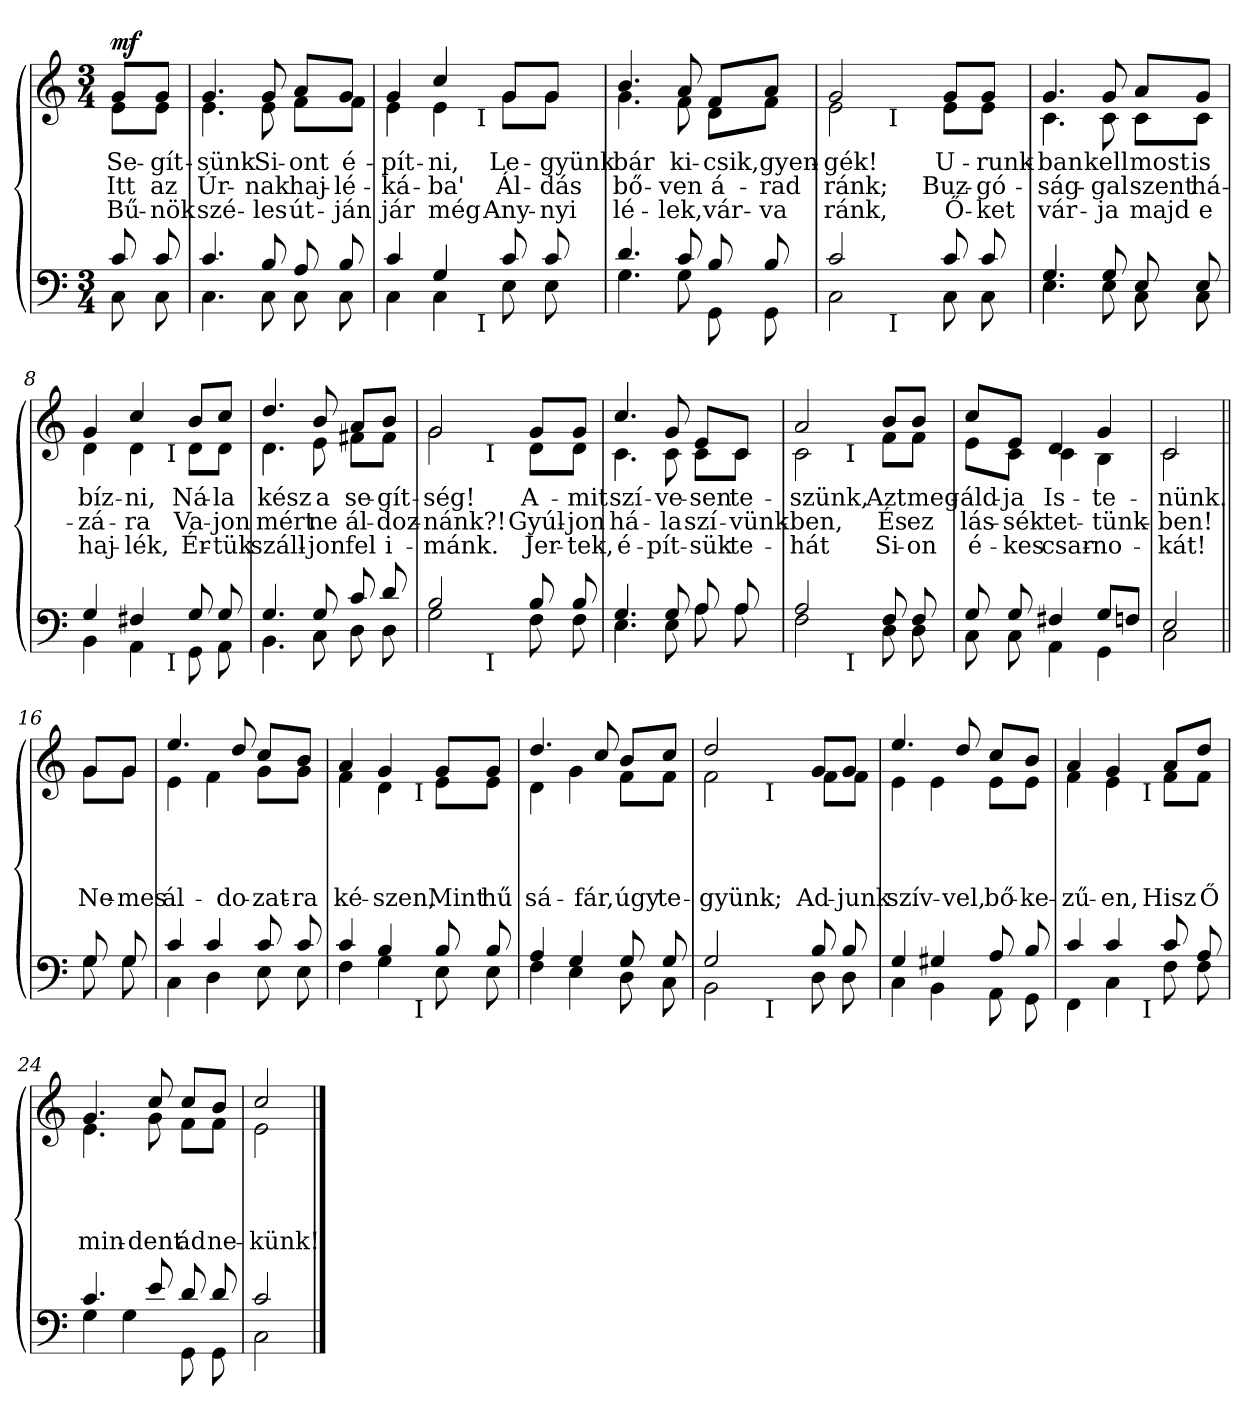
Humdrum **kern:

**kern	**kern	**text	**text	**text	**text	**dynam
*part2	*part1	*part1	*part1	*part1	*part1	*part1
*staff2	*staff1	*staff1	*staff1	*staff1	*staff1	*staff1
*clefF4	*clefG2	*	*	*	*	*
*k[]	*k[]	*	*	*	*	*
*C:	*C:	*	*	*	*	*
*M3/4	*M3/4	*	*	*	*	*
=1	=1	=1	=1	=1	=1	=1
*^	*	*	*	*	*	*
!	!	!LO:TX:a:B:t=Moderato	!	!	!	!	!
!	!	!	!LO:LY:b	!LO:LY:b	!LO:LY:b	!	!LO:DY:b
*	*	*^	*	*	*	*	*
8c/	8C\	8g/L	8e\L	Se-	Itt	Bű-	.	mf
!	!	!	!	!LO:LY:b	!LO:LY:b	!LO:LY:b	!	!
8c/	8C\	8g/J	8e\J	-gít-	az	-nök	.	.
=2	=2	=2	=2	=2	=2	=2	=2	=2
!	!	!	!	!LO:LY:b	!LO:LY:b	!LO:LY:b	!	!
4.c/	4.C\	4.g/	4.e\	-sünk	Úr-	szé-	.	.
!	!	!	!	!LO:LY:b	!LO:LY:b	!LO:LY:b	!	!
8B/	8C\	8g/	8e\	Si-	-nak	-les	.	.
!	!	!	!	!LO:LY:b	!LO:LY:b	!LO:LY:b	!	!
8A/	8C\	8a/L	8f\L	-ont	haj-	út-	.	.
!	!	!	!	!LO:LY:b	!LO:LY:b	!LO:LY:b	!	!
8B/	8C\	8g/J	8f\J	é-	-lé-	-ján	.	.
*	*	*v	*v	*	*	*	*	*
=3	=3	=3	=3	=3	=3	=3	=3
*	*	*^	*	*	*	*	*
!	!	!	!	!LO:LY:b	!LO:LY:b	!LO:LY:b	!	!
*	*^	*	*^	*	*	*	*	*
4c/	4C\	4ryy	4g/	4e\	4ryy	-pít-	-ká-	jár	.	.
!	!	!	!	!	!	!LO:LY:b	!LO:LY:b	!LO:LY:b	!	!
4G/	4C\	8ryy	4cc/	4e\	8ryy	-ni,	-ba'	még	.	.
.	.	32ryy	.	.	32ryy	.	.	.	.	.
!	!	!	!	!	!LO:TX:b:t=I	!	!	!	!	!
!	!	!LO:TX:b:t=I	!	!	!	!	!	!	!	!
.	.	4ryy	.	.	4ryy	.	.	.	.	.
!	!	!	!	!	!	!LO:LY:b	!LO:LY:b	!LO:LY:b	!	!
8c/	8E\	.	8g/L	8g\L	.	Le-	Ál-	Any-	.	.
!	!	!	!	!	!	!LO:LY:b	!LO:LY:b	!LO:LY:b	!	!
8c/	8E\	.	8g/J	8g\J	.	-gyünk	-dás	-nyi	.	.
.	.	16.ryy	.	.	16.ryy	.	.	.	.	.
*	*v	*v	*	*	*	*	*	*	*	*
*	*	*v	*v	*v	*	*	*	*	*
=4	=4	=4	=4	=4	=4	=4	=4
*	*^	*^	*	*	*	*	*
*	*	*	*	*^	*	*	*	*	*
!	!	!	!	!	!	!LO:LY:b	!LO:LY:b	!LO:LY:b	!	!
*	*v	*v	*	*	*	*	*	*	*	*
*	*	*	*v	*v	*	*	*	*	*
4.d/	4.G\	4.b/	4.g\	bár	bő-	lé-	.	.
!	!	!	!	!LO:LY:b	!LO:LY:b	!LO:LY:b	!	!
8c/	8G\	8a/	8f\	ki-	-ven	-lek,	.	.
!	!	!	!	!LO:LY:b	!LO:LY:b	!LO:LY:b	!	!
8B/	8GG\	8f/L	8d\L	-csik,	á-	vár-	.	.
!	!	!	!	!LO:LY:b	!LO:LY:b	!LO:LY:b	!	!
8B/	8GG\	8a/J	8f\J	gyen-	-rad	-va	.	.
*	*	*v	*v	*	*	*	*	*
=5	=5	=5	=5	=5	=5	=5	=5
*	*	*^	*	*	*	*	*
!	!	!	!	!LO:LY:b	!LO:LY:b	!LO:LY:b	!	!
*	*^	*	*^	*	*	*	*	*
2c/	2C\	4ryy	2g/	2e\	4ryy	-gék!	ránk;	ránk,	.	.
.	.	32ryy	.	.	32ryy	.	.	.	.	.
!	!	!	!	!	!LO:TX:b:t=I	!	!	!	!	!
!	!	!LO:TX:b:t=I	!	!	!	!	!	!	!	!
.	.	8..ryy	.	.	8..ryy	.	.	.	.	.
*	*v	*v	*	*	*	*	*	*	*	*
*	*	*v	*v	*v	*	*	*	*	*
!!LO:LB:g=z
=6-	=6-	=6-	=6-	=6-	=6-	=6-	=6-
*	*^	*^	*	*	*	*	*
*	*	*	*	*^	*	*	*	*	*
!	!	!	!	!	!	!LO:LY:b	!LO:LY:b	!LO:LY:b	!	!
*	*v	*v	*	*	*	*	*	*	*	*
*	*	*	*v	*v	*	*	*	*	*
8c/	8C\	8g/L	8e\L	U-	Buz-	Ő-	.	.
!	!	!	!	!LO:LY:b	!LO:LY:b	!LO:LY:b	!	!
8c/	8C\	8g/J	8e\J	-runk-	-gó-	-ket	.	.
=7	=7	=7	=7	=7	=7	=7	=7	=7
!	!	!	!	!LO:LY:b	!LO:LY:b	!LO:LY:b	!	!
4.G/	4.E\	4.g/	4.c\	-ban	-ság-	vár-	.	.
!	!	!	!	!LO:LY:b	!LO:LY:b	!LO:LY:b	!	!
8G/	8E\	8g/	8c\	kell	-gal	-ja	.	.
!	!	!	!	!LO:LY:b	!LO:LY:b	!LO:LY:b	!	!
8E/	8C\	8a/L	8c\L	most	szent	majd	.	.
!	!	!	!	!LO:LY:b	!LO:LY:b	!LO:LY:b	!	!
8E/	8C\	8g/J	8c\J	is	há-	e	.	.
*	*	*v	*v	*	*	*	*	*
=8	=8	=8	=8	=8	=8	=8	=8
*	*	*^	*	*	*	*	*
!	!	!	!	!LO:LY:b	!LO:LY:b	!LO:LY:b	!	!
*	*^	*	*^	*	*	*	*	*
4G/	4BB\	4ryy	4g/	4d\	4ryy	bíz-	-zá-	haj-	.	.
!	!	!	!	!	!	!LO:LY:b	!LO:LY:b	!LO:LY:b	!	!
4F#X/	4AA\	8ryy	4cc/	4d\	8ryy	-ni,	-ra	-lék,	.	.
.	.	32ryy	.	.	32ryy	.	.	.	.	.
!	!	!	!	!	!LO:TX:b:t=I	!	!	!	!	!
!	!	!LO:TX:b:t=I	!	!	!	!	!	!	!	!
.	.	4ryy	.	.	4ryy	.	.	.	.	.
!	!	!	!	!	!	!LO:LY:b	!LO:LY:b	!LO:LY:b	!	!
8G/	8GG\	.	8b/L	8d\L	.	Ná-	Va-	Ér-	.	.
!	!	!	!	!	!	!LO:LY:b	!LO:LY:b	!LO:LY:b	!	!
8G/	8AA\	.	8cc/J	8d\J	.	-la	-jon	-tük	.	.
.	.	16.ryy	.	.	16.ryy	.	.	.	.	.
*	*v	*v	*	*	*	*	*	*	*	*
*	*	*v	*v	*v	*	*	*	*	*
=9	=9	=9	=9	=9	=9	=9	=9
*	*^	*^	*	*	*	*	*
*	*	*	*	*^	*	*	*	*	*
!	!	!	!	!	!	!LO:LY:b	!LO:LY:b	!LO:LY:b	!	!
*	*v	*v	*	*	*	*	*	*	*	*
*	*	*	*v	*v	*	*	*	*	*
4.G/	4.BB\	4.dd/	4.d\	kész	mért	száll-	.	.
!	!	!	!	!LO:LY:b	!LO:LY:b	!LO:LY:b	!	!
8G/	8C\	8b/	8e\	a	ne	-jon	.	.
!	!	!	!	!LO:LY:b	!LO:LY:b	!LO:LY:b	!	!
8c/	8D\	8a/L	8f#X\L	se-	ál-	fel	.	.
!	!	!	!	!LO:LY:b	!LO:LY:b	!LO:LY:b	!	!
8d/	8D\	8b/J	8f#\J	-gít-	-doz-	i-	.	.
*	*	*v	*v	*	*	*	*	*
=10	=10	=10	=10	=10	=10	=10	=10
*	*	*^	*	*	*	*	*
!	!	!	!	!LO:LY:b	!LO:LY:b	!LO:LY:b	!	!
*	*^	*	*^	*	*	*	*	*
2B/	2G\	4ryy	2g/	2g\	4ryy	-ség!	-nánk?!	-mánk.	.	.
.	.	16ryy	.	.	16ryy	.	.	.	.	.
!	!	!	!	!	!LO:TX:b:t=I	!	!	!	!	!
!	!	!LO:TX:b:t=I	!	!	!	!	!	!	!	!
.	.	8.ryy	.	.	8.ryy	.	.	.	.	.
*	*v	*v	*	*	*	*	*	*	*	*
*	*	*v	*v	*v	*	*	*	*	*
!!LO:LB:g=z
=11-	=11-	=11-	=11-	=11-	=11-	=11-	=11-
*	*^	*^	*	*	*	*	*
*	*	*	*	*^	*	*	*	*	*
!	!	!	!	!	!	!LO:LY:b	!LO:LY:b	!LO:LY:b	!	!
*	*v	*v	*	*	*	*	*	*	*	*
*	*	*	*v	*v	*	*	*	*	*
8B/	8F\	8g/L	8d\L	A-	Gyúl-	Jer-	.	.
!	!	!	!	!LO:LY:b	!LO:LY:b	!LO:LY:b	!	!
8B/	8F\	8g/J	8d\J	-mit	-jon	-tek,	.	.
=12	=12	=12	=12	=12	=12	=12	=12	=12
!	!	!	!	!LO:LY:b	!LO:LY:b	!LO:LY:b	!	!
4.G/	4.E\	4.cc/	4.c\	szí-	há-	é-	.	.
!	!	!	!	!LO:LY:b	!LO:LY:b	!LO:LY:b	!	!
8G/	8E\	8g/	8c\	-ve-	-la	-pít-	.	.
!	!	!	!	!LO:LY:b	!LO:LY:b	!LO:LY:b	!	!
8A/	8A\	8e/L	8c\L	-sen	szí-	-sük	.	.
!	!	!	!	!LO:LY:b	!LO:LY:b	!LO:LY:b	!	!
8A/	8A\	8c/J	8c\J	te-	-vünk-	te-	.	.
*	*	*v	*v	*	*	*	*	*
=13	=13	=13	=13	=13	=13	=13	=13
*	*	*^	*	*	*	*	*
!	!	!	!	!LO:LY:b	!LO:LY:b	!LO:LY:b	!	!
*	*^	*	*^	*	*	*	*	*
2A/	2F\	4ryy	2a/	2c\	4ryy	-szünk,	-ben,	-hát	.	.
.	.	32ryy	.	.	32ryy	.	.	.	.	.
!	!	!	!	!	!LO:TX:b:t=I	!	!	!	!	!
!	!	!LO:TX:b:t=I	!	!	!	!	!	!	!	!
.	.	4...ryy	.	.	4...ryy	.	.	.	.	.
!	!	!	!	!	!	!LO:LY:b	!LO:LY:b	!LO:LY:b	!	!
8F/	8D\	.	8b/L	8f\L	.	Azt	És	Si-	.	.
!	!	!	!	!	!	!LO:LY:b	!LO:LY:b	!LO:LY:b	!	!
8F/	8D\	.	8b/J	8f\J	.	meg-	ez	-on	.	.
*	*v	*v	*	*	*	*	*	*	*	*
*	*	*v	*v	*v	*	*	*	*	*
=14	=14	=14	=14	=14	=14	=14	=14
*	*^	*^	*	*	*	*	*
*	*	*	*	*^	*	*	*	*	*
!	!	!	!	!	!	!LO:LY:b	!LO:LY:b	!LO:LY:b	!	!
*	*v	*v	*	*	*	*	*	*	*	*
*	*	*	*v	*v	*	*	*	*	*
8G/	8C\	8cc/L	8e\L	-áld-	lás-	é-	.	.
!	!	!	!	!LO:LY:b	!LO:LY:b	!LO:LY:b	!	!
8G/	8C\	8e/J	8c\J	-ja	-sék	-kes	.	.
!	!	!	!	!LO:LY:b	!LO:LY:b	!LO:LY:b	!	!
4F#X/	4AA\	4d/	4c\	Is-	tet-	csar-	.	.
!	!	!	!	!LO:LY:b	!LO:LY:b	!LO:LY:b	!	!
8G/L	4GG\	4g/	4B\	-te-	-tünk-	-no-	.	.
8Fn/J	.	.	.	.	.	.	.	.
=15	=15	=15	=15	=15	=15	=15	=15	=15
!	!	!	!	!LO:LY:b	!LO:LY:b	!LO:LY:b	!	!
2E/	2C\	2c/	2c\	-nünk.	-ben!	-kát!	.	.
!!LO:LB:g=z	!!
=16||	=16||	=16||	=16||	=16||	=16||	=16||	=16||	=16||
!	!	!	!	!	!	!	!LO:LY:b	!
8G/	8G\	8g/L	8g\L	.	.	.	Ne-	.
!	!	!	!	!	!	!	!LO:LY:b	!
8G/	8G\	8g/J	8g\J	.	.	.	-mes	.
=17	=17	=17	=17	=17	=17	=17	=17	=17
!	!	!	!	!	!	!	!LO:LY:b	!
4c/	4C\	4.ee/	4e\	.	.	.	ál-	.
4c/	4D\	.	4f\	.	.	.	.	.
!	!	!	!	!	!	!	!LO:LY:b	!
.	.	8dd/	.	.	.	.	-do-	.
!	!	!	!	!	!	!	!LO:LY:b	!
8c/	8E\	8cc/L	8g\L	.	.	.	-zat-	.
!	!	!	!	!	!	!	!LO:LY:b	!
8c/	8E\	8b/J	8g\J	.	.	.	-ra	.
*	*	*v	*v	*	*	*	*	*
=18	=18	=18	=18	=18	=18	=18	=18
*	*	*^	*	*	*	*	*
!	!	!	!	!	!	!	!LO:LY:b	!
*	*^	*	*^	*	*	*	*	*
4c/	4F\	4ryy	4a/	4f\	4ryy	.	.	.	ké-	.
!	!	!	!	!	!	!	!	!	!LO:LY:b	!
4B/	4G\	8ryy	4g/	4d\	8ryy	.	.	.	-szen,	.
.	.	32ryy	.	.	32ryy	.	.	.	.	.
!	!	!	!	!	!LO:TX:b:t=I	!	!	!	!	!
!	!	!LO:TX:b:t=I	!	!	!	!	!	!	!	!
.	.	4ryy	.	.	4ryy	.	.	.	.	.
!	!	!	!	!	!	!	!	!	!LO:LY:b	!
8B/	8E\	.	8g/L	8e\L	.	.	.	.	Mint	.
!	!	!	!	!	!	!	!	!	!LO:LY:b	!
8B/	8E\	.	8g/J	8e\J	.	.	.	.	hű	.
.	.	16.ryy	.	.	16.ryy	.	.	.	.	.
*	*v	*v	*	*	*	*	*	*	*	*
*	*	*v	*v	*v	*	*	*	*	*
=19	=19	=19	=19	=19	=19	=19	=19
*	*^	*^	*	*	*	*	*
*	*	*	*	*^	*	*	*	*	*
!	!	!	!	!	!	!	!	!	!LO:LY:b	!
*	*v	*v	*	*	*	*	*	*	*	*
*	*	*	*v	*v	*	*	*	*	*
4A/	4F\	4.dd/	4d\	.	.	.	sá-	.
4G/	4E\	.	4g\	.	.	.	.	.
!	!	!	!	!	!	!	!LO:LY:b	!
.	.	8cc/	.	.	.	.	-fár,	.
!	!	!	!	!	!	!	!LO:LY:b	!
8G/	8D\	8b/L	8f\L	.	.	.	úgy	.
!	!	!	!	!	!	!	!LO:LY:b	!
8G/	8C\	8cc/J	8f\J	.	.	.	te-	.
*	*	*v	*v	*	*	*	*	*
=20	=20	=20	=20	=20	=20	=20	=20
*	*	*^	*	*	*	*	*
!	!	!	!	!	!	!	!LO:LY:b	!
*	*^	*	*^	*	*	*	*	*
2G/	2BB\	4ryy	2dd/	2f\	4ryy	.	.	.	-gyünk;	.
.	.	16.ryy	.	.	16.ryy	.	.	.	.	.
!	!	!	!	!	!LO:TX:b:t=I	!	!	!	!	!
!	!	!LO:TX:b:t=I	!	!	!	!	!	!	!	!
.	.	8ryy	.	.	8ryy	.	.	.	.	.
.	.	32ryy	.	.	32ryy	.	.	.	.	.
*	*v	*v	*	*	*	*	*	*	*	*
*	*	*v	*v	*v	*	*	*	*	*
!!LO:LB:g=z
=21-	=21-	=21-	=21-	=21-	=21-	=21-	=21-
*	*^	*^	*	*	*	*	*
*	*	*	*	*^	*	*	*	*	*
!	!	!	!	!	!	!	!	!	!LO:LY:b	!
*	*v	*v	*	*	*	*	*	*	*	*
*	*	*	*v	*v	*	*	*	*	*
8B/	8D\	8g/L	8f\L	.	.	.	Ad-	.
!	!	!	!	!	!	!	!LO:LY:b	!
8B/	8D\	8g/J	8f\J	.	.	.	-junk	.
=22	=22	=22	=22	=22	=22	=22	=22	=22
!	!	!	!	!	!	!	!LO:LY:b	!
4G/	4C\	4.ee/	4e\	.	.	.	szív-	.
4G#X/	4BB\	.	4e\	.	.	.	.	.
!	!	!	!	!	!	!	!LO:LY:b	!
.	.	8dd/	.	.	.	.	-vel,	.
!	!	!	!	!	!	!	!LO:LY:b	!
8A/	8AA\	8cc/L	8e\L	.	.	.	bő-	.
!	!	!	!	!	!	!	!LO:LY:b	!
8B/	8GG\	8b/J	8e\J	.	.	.	-ke-	.
*	*	*v	*v	*	*	*	*	*
=23	=23	=23	=23	=23	=23	=23	=23
*	*	*^	*	*	*	*	*
!	!	!	!	!	!	!	!LO:LY:b	!
*	*^	*	*^	*	*	*	*	*
4c/	4FF\	4ryy	4a/	4f\	4ryy	.	.	.	-zű-	.
!	!	!	!	!	!	!	!	!	!LO:LY:b	!
4c/	4C\	8ryy	4g/	4e\	8ryy	.	.	.	-en,	.
.	.	32ryy	.	.	32ryy	.	.	.	.	.
!	!	!	!	!	!LO:TX:b:t=I	!	!	!	!	!
!	!	!LO:TX:b:t=I	!	!	!	!	!	!	!	!
.	.	4ryy	.	.	4ryy	.	.	.	.	.
!	!	!	!	!	!	!	!	!	!LO:LY:b	!
8c/	8F\	.	8a/L	8f\L	.	.	.	.	Hisz	.
!	!	!	!	!	!	!	!	!	!LO:LY:b	!
8A/	8F\	.	8dd/J	8f\J	.	.	.	.	Ő	.
.	.	16.ryy	.	.	16.ryy	.	.	.	.	.
*	*v	*v	*	*	*	*	*	*	*	*
*	*	*v	*v	*v	*	*	*	*	*
=24	=24	=24	=24	=24	=24	=24	=24
*	*^	*^	*	*	*	*	*
*	*	*	*	*^	*	*	*	*	*
!	!	!	!	!	!	!	!	!	!LO:LY:b	!
*	*v	*v	*	*	*	*	*	*	*	*
*	*	*	*v	*v	*	*	*	*	*
4.c/	4G\	4.g/	4.e\	.	.	.	min-	.
.	4G\	.	.	.	.	.	.	.
!	!	!	!	!	!	!	!LO:LY:b	!
8e/	.	8cc/	8g\	.	.	.	-dent	.
!	!	!	!	!	!	!	!LO:LY:b	!
8d/	8GG\	8cc/L	8f\L	.	.	.	ád	.
!	!	!	!	!	!	!	!LO:LY:b	!
8d/	8GG\	8b/J	8f\J	.	.	.	ne-	.
=25	=25	=25	=25	=25	=25	=25	=25	=25
!	!	!	!	!	!	!	!LO:LY:b	!
2c/	2C\	2cc/	2e\	.	.	.	-künk!	.
*v	*v	*	*	*	*	*	*	*
*	*v	*v	*	*	*	*	*
==	==	==	==	==	==	==
*-	*-	*-	*-	*-	*-	*-
